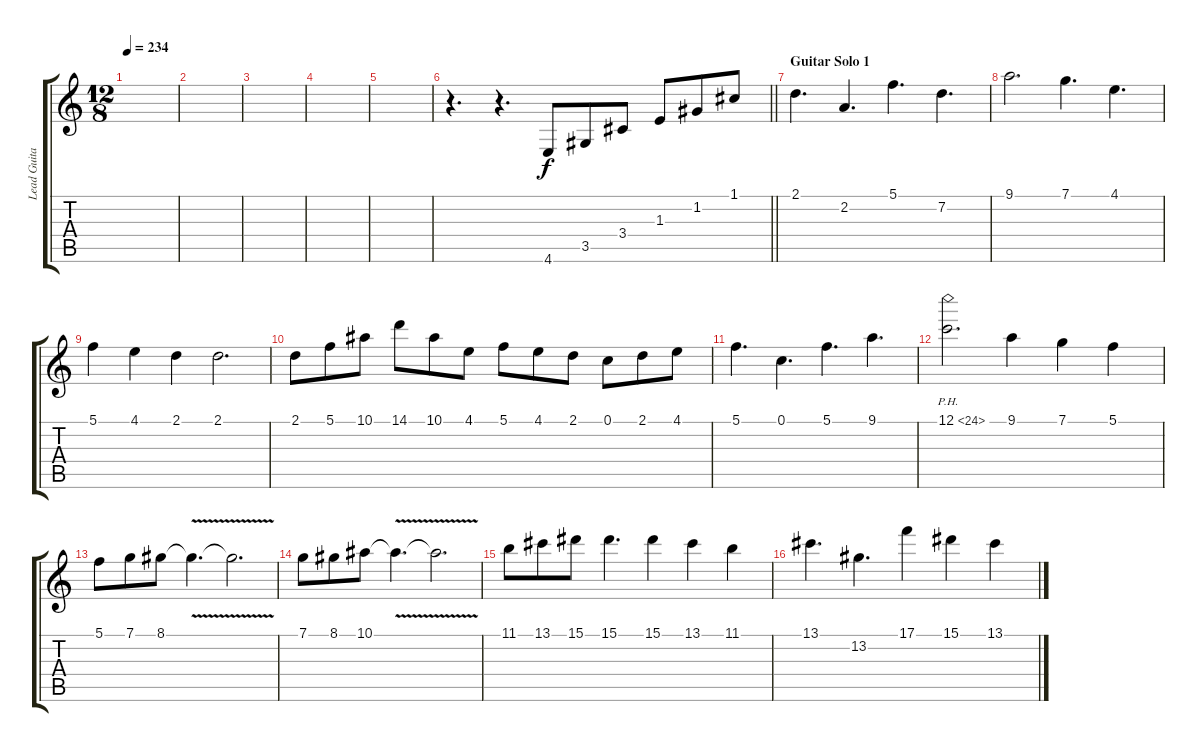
\track ("Lead Guitar" "Lead Guita") {instrument distortionguitar}
\staff {score tabs}
\tuning (C4 G3 Eb3 Bb2 F2 C2) {hide}
\ts (12 8)
\tempo 234
\clef g2
\ks c
|
|
|
|
|
\barLineRight lightlight
r.4{d} r.4{d} 4.6.8 3.5.8 3.4.8 1.3.8 1.2.8 1.1.8 |
\section ("" "Guitar Solo 1")
2.1.4{d} 2.2.4{d} 5.1.4{d} 7.2.4{d} |
9.1.2{d} 7.1.4{d} 4.1.4{d} |
5.1.4 4.1.4 2.1.4 2.1.2{d} |
2.1.8 5.1.8 10.1.8 14.1.8 10.1.8 4.1.8 5.1.8 4.1.8 2.1.8 0.1.8 2.1.8 4.1.8 |
5.1.4{d} 0.1.4{d} 5.1.4{d} 9.1.4{d} |
12.1{ph 12}.2{d} 9.1.4 7.1.4 5.1.4 |
5.1.8 7.1.8 8.1.8 8.1{v t}.4{d} 8.1{t}.2{d} |
7.1.8 8.1.8 10.1.8 10.1{v t}.4{d} 10.1{t}.2{d} |
11.1.8 13.1.8 15.1.8 15.1.4{d} 15.1.4 13.1.4 11.1.4 |
13.1.4{d} 13.2.4{d} 17.1.4 15.1.4 13.1.4
